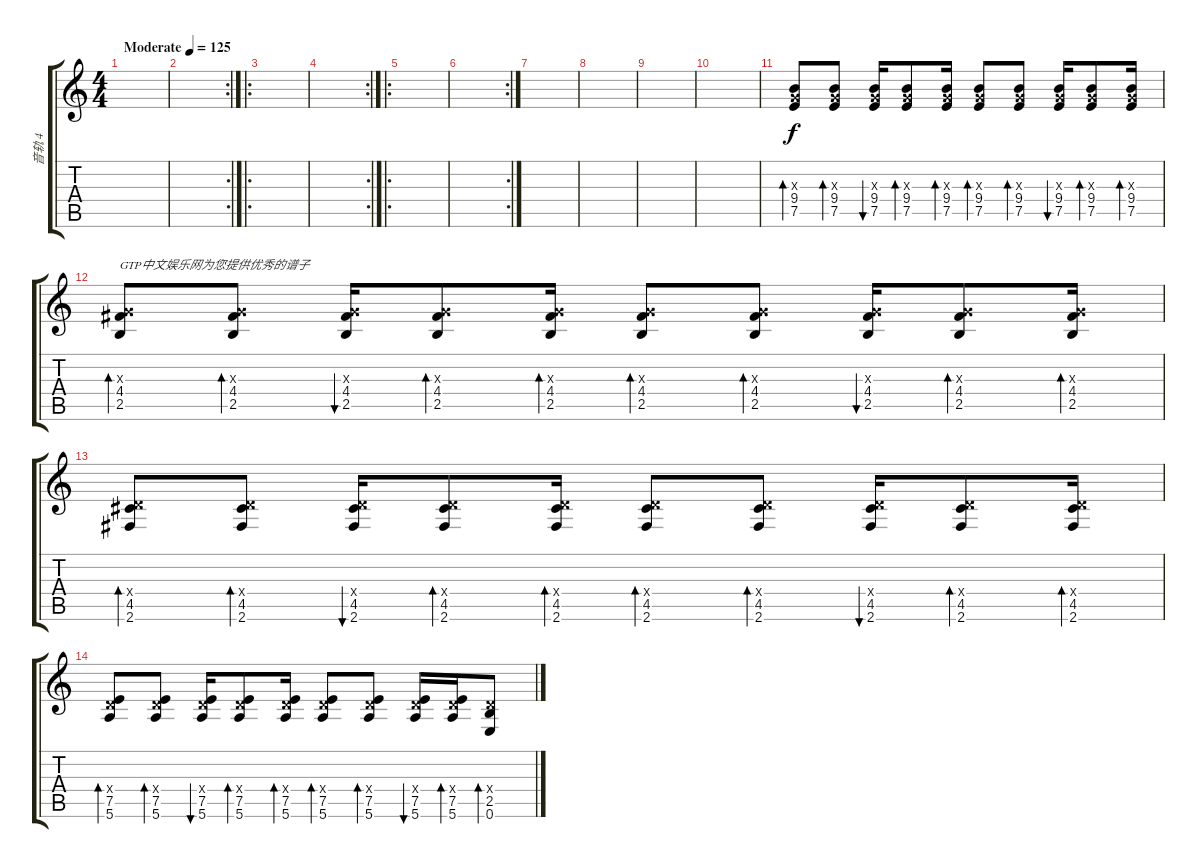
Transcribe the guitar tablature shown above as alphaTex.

\track ("音轨 4" "音轨 4") {instrument electricguitarclean}
\staff {score tabs}
\tuning (E4 B3 G3 D3 A2 E2) {hide}
\ts (4 4)
\tempo (125 "Moderate")
\clef g2
\ks c
|
\rc 2
|
\ro
|
\rc 2
|
\ro
|
\rc 2
|
|
|
|
|
(0.3{x} 9.4 7.5).8{bd 60} (0.3{x} 9.4 7.5).8{bd 60} (0.3{x} 9.4 7.5).16{bu 60} (0.3{x} 9.4 7.5).8{bd 60} (0.3{x} 9.4 7.5).16{bd 60} (0.3{x} 9.4 7.5).8{bd 60} (0.3{x} 9.4 7.5).8{bd 60} (0.3{x} 9.4 7.5).16{bu 60} (0.3{x} 9.4 7.5).8{bd 60} (0.3{x} 9.4 7.5).16{bd 60} |
(0.3{x} 4.4 2.5).8{bd 60 txt "GTP中文娱乐网为您提供优秀的谱子"} (0.3{x} 4.4 2.5).8{bd 60} (0.3{x} 4.4 2.5).16{bu 60} (0.3{x} 4.4 2.5).8{bd 60} (0.3{x} 4.4 2.5).16{bd 60} (0.3{x} 4.4 2.5).8{bd 60} (0.3{x} 4.4 2.5).8{bd 60} (0.3{x} 4.4 2.5).16{bu 60} (0.3{x} 4.4 2.5).8{bd 60} (0.3{x} 4.4 2.5).16{bd 60} |
(0.4{x} 4.5 2.6).8{bd 60} (0.4{x} 4.5 2.6).8{bd 60} (0.4{x} 4.5 2.6).16{bu 60} (0.4{x} 4.5 2.6).8{bd 60} (0.4{x} 4.5 2.6).16{bd 60} (0.4{x} 4.5 2.6).8{bd 60} (0.4{x} 4.5 2.6).8{bd 60} (0.4{x} 4.5 2.6).16{bu 60} (0.4{x} 4.5 2.6).8{bd 60} (0.4{x} 4.5 2.6).16{bd 60} |
(0.4{x} 7.5 5.6).8{bd 60} (0.4{x} 7.5 5.6).8{bd 60} (0.4{x} 7.5 5.6).16{bu 60} (0.4{x} 7.5 5.6).8{bd 60} (0.4{x} 7.5 5.6).16{bd 60} (0.4{x} 7.5 5.6).8{bd 60} (0.4{x} 7.5 5.6).8{bd 60} (0.4{x} 7.5 5.6).16{bu 60} (0.4{x} 7.5 5.6).16{bd 60} (0.4{x} 2.5 0.6).8{bd 60}
